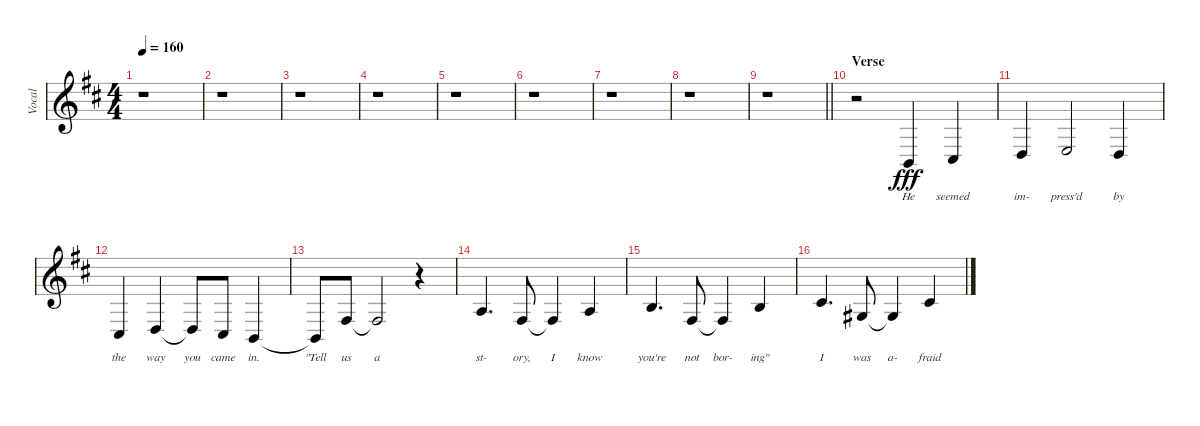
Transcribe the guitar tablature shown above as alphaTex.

\track ("Vocal" "Vocal") {instrument lead2sawtooth}
\staff {score}
\tuning (E4 B3 G3 D3 A2 E2) {hide}
\ts (4 4)
\tempo 160
\clef g2
\ks bminor
r.1{dy fff} |
r.1 |
r.1 |
r.1 |
r.1 |
r.1 |
r.1 |
r.1 |
\barLineRight lightlight
r.1 |
\section ("" "Verse")
r.2 2.5.4{lyrics (0 "He") lyrics (1 "") lyrics (2 "") lyrics (3 "") lyrics (4 "")} 4.5.4{lyrics (0 "seemed") lyrics (1 "") lyrics (2 "") lyrics (3 "") lyrics (4 "")} |
0.4.4{lyrics (0 "im-") lyrics (1 "") lyrics (2 "") lyrics (3 "") lyrics (4 "")} 2.4.2{lyrics (0 "press'd") lyrics (1 "") lyrics (2 "") lyrics (3 "") lyrics (4 "")} 0.4.4{lyrics (0 "by") lyrics (1 "") lyrics (2 "") lyrics (3 "") lyrics (4 "")} |
4.5.4{lyrics (0 "the") lyrics (1 "") lyrics (2 "") lyrics (3 "") lyrics (4 "")} 0.4.4{lyrics (0 "way") lyrics (1 "") lyrics (2 "") lyrics (3 "") lyrics (4 "")} 0.4{t}.8{lyrics (0 "you") lyrics (1 "") lyrics (2 "") lyrics (3 "") lyrics (4 "")} 4.5.8{lyrics (0 "came") lyrics (1 "") lyrics (2 "") lyrics (3 "") lyrics (4 "")} 2.5.4{lyrics (0 "in.") lyrics (1 "") lyrics (2 "") lyrics (3 "") lyrics (4 "")} |
2.5{t}.8{lyrics (0 "\"Tell") lyrics (1 "") lyrics (2 "") lyrics (3 "") lyrics (4 "")} 4.4.8{lyrics (0 "us") lyrics (1 "") lyrics (2 "") lyrics (3 "") lyrics (4 "")} 4.4{t}.2{lyrics (0 "a") lyrics (1 "") lyrics (2 "") lyrics (3 "") lyrics (4 "")} r.4 |
2.3.4{d lyrics (0 "st-") lyrics (1 "") lyrics (2 "") lyrics (3 "") lyrics (4 "")} 4.4.8{lyrics (0 "ory,") lyrics (1 "") lyrics (2 "") lyrics (3 "") lyrics (4 "")} 4.4{t}.4{lyrics (0 "I") lyrics (1 "") lyrics (2 "") lyrics (3 "") lyrics (4 "")} 2.3.4{lyrics (0 "know") lyrics (1 "") lyrics (2 "") lyrics (3 "") lyrics (4 "")} |
0.2.4{d lyrics (0 "you're") lyrics (1 "") lyrics (2 "") lyrics (3 "") lyrics (4 "")} 4.4.8{lyrics (0 "not") lyrics (1 "") lyrics (2 "") lyrics (3 "") lyrics (4 "")} 4.4{t}.4{lyrics (0 "bor-") lyrics (1 "") lyrics (2 "") lyrics (3 "") lyrics (4 "")} 0.2.4{lyrics (0 "ing\"") lyrics (1 "") lyrics (2 "") lyrics (3 "") lyrics (4 "")} |
2.2.4{d lyrics (0 "I") lyrics (1 "") lyrics (2 "") lyrics (3 "") lyrics (4 "")} 1.3.8{lyrics (0 "was") lyrics (1 "") lyrics (2 "") lyrics (3 "") lyrics (4 "")} 1.3{t}.4{lyrics (0 "a-") lyrics (1 "") lyrics (2 "") lyrics (3 "") lyrics (4 "")} 2.2.4{lyrics (0 "fraid") lyrics (1 "") lyrics (2 "") lyrics (3 "") lyrics (4 "")}
